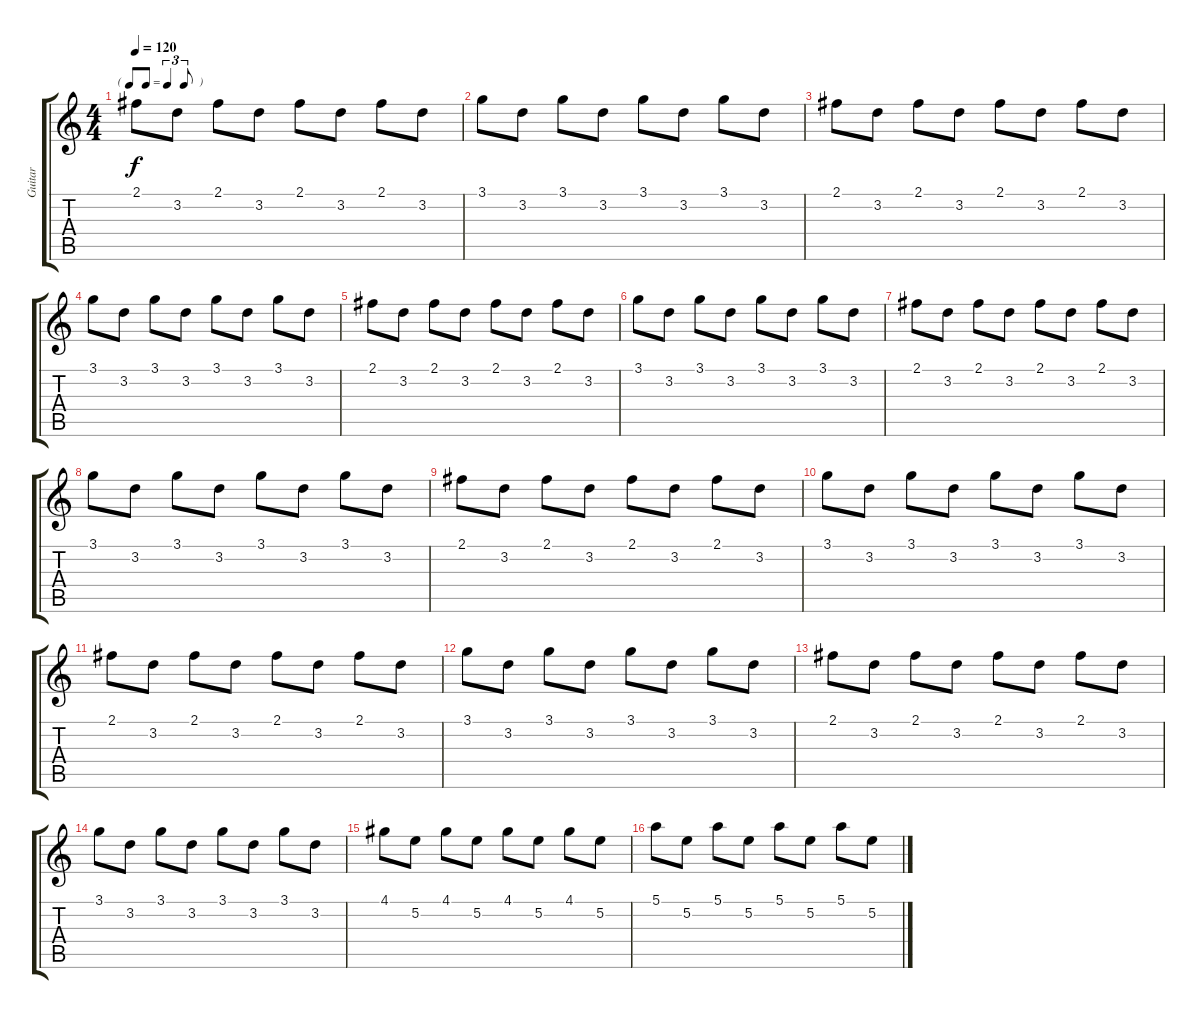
\track ("Guitar" "Guitar") {instrument acousticguitarsteel}
\staff {score tabs}
\tuning (E4 B3 G3 D3 A2 E2) {hide}
\ts (4 4)
\tf triplet8th
\tempo 120
\clef g2
\ks c
2.1.8{dy f instrument acousticguitarsteel} 3.2.8 2.1.8 3.2.8 2.1.8 3.2.8 2.1.8 3.2.8 |
3.1.8 3.2.8 3.1.8 3.2.8 3.1.8 3.2.8 3.1.8 3.2.8 |
2.1.8 3.2.8 2.1.8 3.2.8 2.1.8 3.2.8 2.1.8 3.2.8 |
3.1.8 3.2.8 3.1.8 3.2.8 3.1.8 3.2.8 3.1.8 3.2.8 |
2.1.8 3.2.8 2.1.8 3.2.8 2.1.8 3.2.8 2.1.8 3.2.8 |
3.1.8 3.2.8 3.1.8 3.2.8 3.1.8 3.2.8 3.1.8 3.2.8 |
2.1.8 3.2.8 2.1.8 3.2.8 2.1.8 3.2.8 2.1.8 3.2.8 |
3.1.8 3.2.8 3.1.8 3.2.8 3.1.8 3.2.8 3.1.8 3.2.8 |
2.1.8 3.2.8 2.1.8 3.2.8 2.1.8 3.2.8 2.1.8 3.2.8 |
3.1.8 3.2.8 3.1.8 3.2.8 3.1.8 3.2.8 3.1.8 3.2.8 |
2.1.8 3.2.8 2.1.8 3.2.8 2.1.8 3.2.8 2.1.8 3.2.8 |
3.1.8 3.2.8 3.1.8 3.2.8 3.1.8 3.2.8 3.1.8 3.2.8 |
2.1.8 3.2.8 2.1.8 3.2.8 2.1.8 3.2.8 2.1.8 3.2.8 |
3.1.8 3.2.8 3.1.8 3.2.8 3.1.8 3.2.8 3.1.8 3.2.8 |
4.1.8 5.2.8 4.1.8 5.2.8 4.1.8 5.2.8 4.1.8 5.2.8 |
5.1.8 5.2.8 5.1.8 5.2.8 5.1.8 5.2.8 5.1.8 5.2.8
